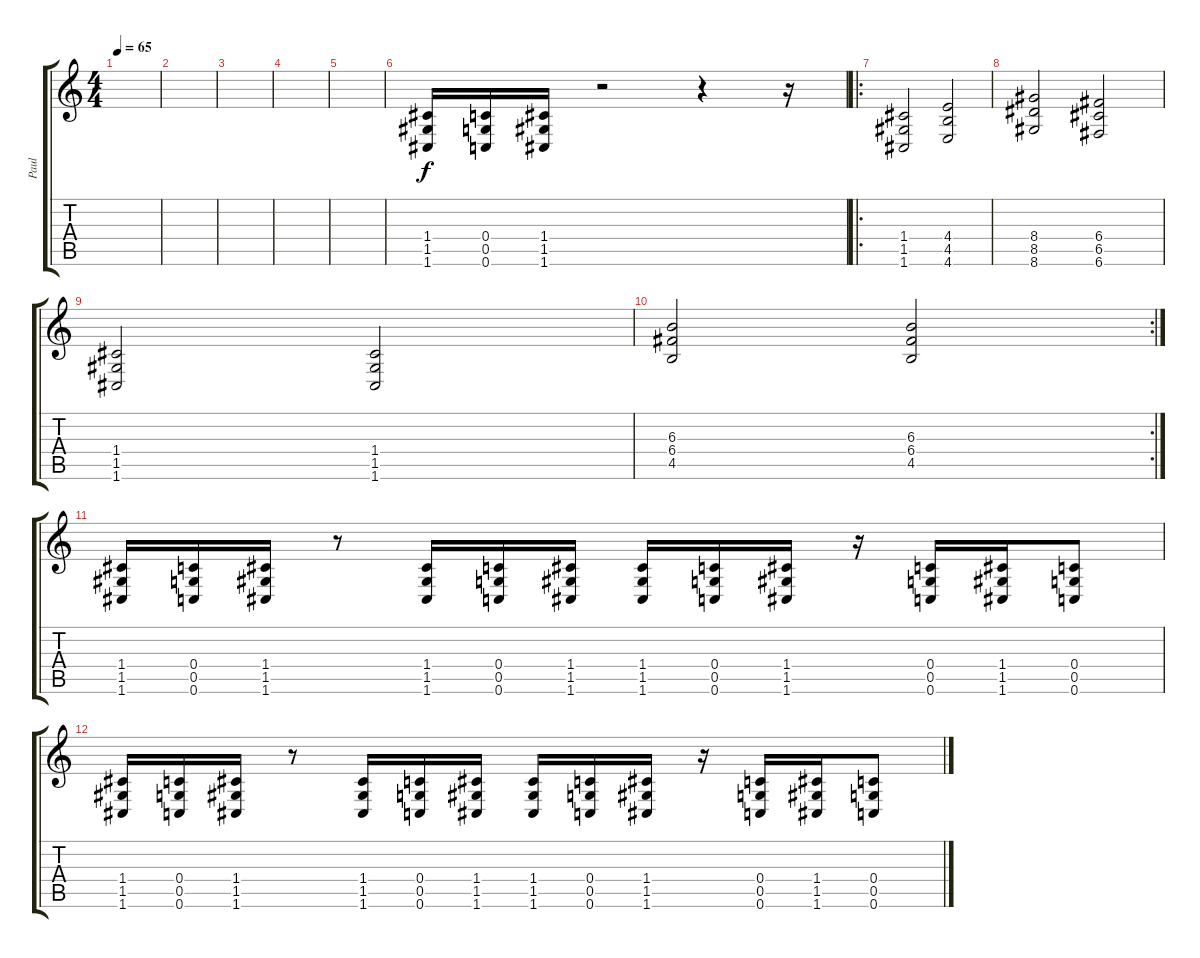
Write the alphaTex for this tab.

\track ("Paul" "Paul") {instrument overdrivenguitar}
\staff {score tabs}
\tuning (D4 A3 F3 C3 G2 C2) {hide}
\ts (4 4)
\tempo 65
\clef g2
\ks c
|
|
|
|
|
(1.4 1.5 1.6).16 (0.4 0.5 0.6).16 (1.4 1.5 1.6).16 r.2 r.4 r.16 |
\ro
(1.4 1.5 1.6).2 (4.4 4.5 4.6).2 |
(8.4 8.5 8.6).2 (6.4 6.5 6.6).2 |
(1.4 1.5 1.6).2 (1.4 1.5 1.6).2 |
\rc 2
(6.3 6.4 4.5).2 (6.3 6.4 4.5).2 |
(1.4 1.5 1.6).16 (0.4 0.5 0.6).16 (1.4 1.5 1.6).16 r.8 (1.4 1.5 1.6).16 (0.4 0.5 0.6).16 (1.4 1.5 1.6).16 (1.4 1.5 1.6).16 (0.4 0.5 0.6).16 (1.4 1.5 1.6).16 r.16 (0.4 0.5 0.6).16 (1.4 1.5 1.6).16 (0.4 0.5 0.6).8 |
(1.4 1.5 1.6).16 (0.4 0.5 0.6).16 (1.4 1.5 1.6).16 r.8 (1.4 1.5 1.6).16 (0.4 0.5 0.6).16 (1.4 1.5 1.6).16 (1.4 1.5 1.6).16 (0.4 0.5 0.6).16 (1.4 1.5 1.6).16 r.16 (0.4 0.5 0.6).16 (1.4 1.5 1.6).16 (0.4 0.5 0.6).8
